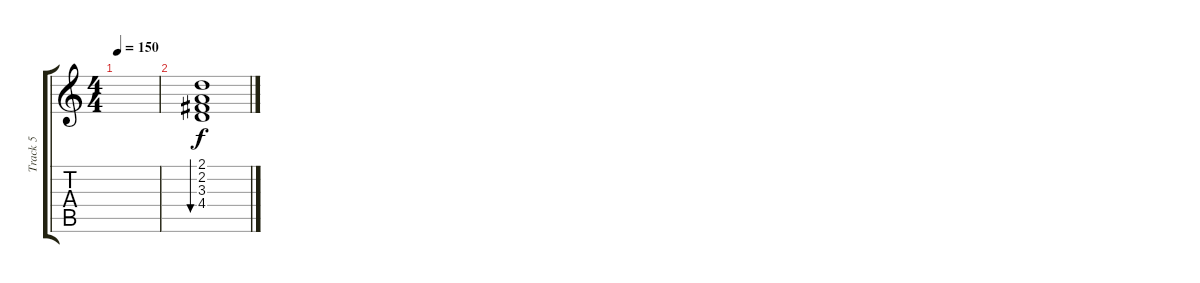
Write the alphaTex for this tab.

\track ("Track 5" "Track 5") {instrument acousticguitarnylon}
\staff {score tabs}
\tuning (C4 G3 Eb3 Bb2 F2 C2) {hide}
\ts (4 4)
\tempo 150
\clef g2
\ks c
|
(2.1 2.2 3.3 4.4).1{bu 480}
